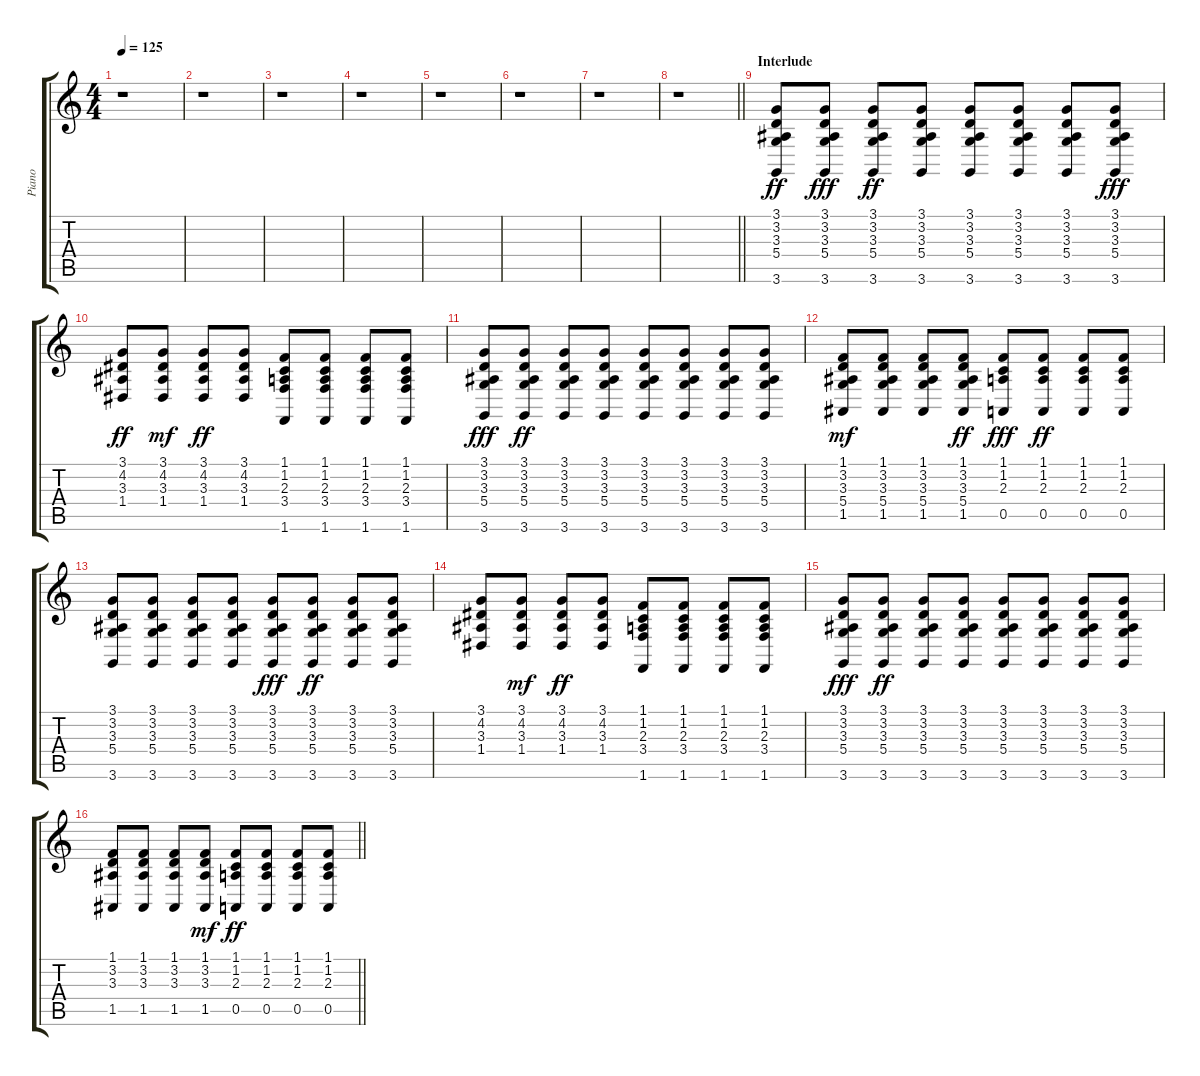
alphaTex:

\track ("Piano" "Piano") {instrument acousticgrandpiano}
\staff {score tabs}
\tuning (E4 B3 G3 D3 A2 E2) {hide}
\ts (4 4)
\tempo 125
\clef g2
\ks c
r.1{dy f} |
r.1 |
r.1 |
r.1 |
r.1 |
r.1 |
r.1 |
\barLineRight lightlight
r.1 |
\section ("" "Interlude")
(3.1 3.2 3.3 5.4 3.6).8{dy ff} (3.1 3.2 3.3 5.4 3.6).8{dy fff} (3.1 3.2 3.3 5.4 3.6).8{dy ff} (3.1 3.2 3.3 5.4 3.6).8 (3.1 3.2 3.3 5.4 3.6).8 (3.1 3.2 3.3 5.4 3.6).8 (3.1 3.2 3.3 5.4 3.6).8 (3.1 3.2 3.3 5.4 3.6).8{dy fff} |
(3.1 4.2 3.3 1.4).8{dy ff} (3.1 4.2 3.3 1.4).8{dy mf} (3.1 4.2 3.3 1.4).8{dy ff} (3.1 4.2 3.3 1.4).8 (1.1 1.2 2.3 3.4 1.6).8 (1.1 1.2 2.3 3.4 1.6).8 (1.1 1.2 2.3 3.4 1.6).8 (1.1 1.2 2.3 3.4 1.6).8 |
(3.1 3.2 3.3 5.4 3.6).8{dy fff} (3.1 3.2 3.3 5.4 3.6).8{dy ff} (3.1 3.2 3.3 5.4 3.6).8 (3.1 3.2 3.3 5.4 3.6).8 (3.1 3.2 3.3 5.4 3.6).8 (3.1 3.2 3.3 5.4 3.6).8 (3.1 3.2 3.3 5.4 3.6).8 (3.1 3.2 3.3 5.4 3.6).8 |
(1.1 3.2 3.3 5.4 1.5).8{dy mf} (1.1 3.2 3.3 5.4 1.5).8 (1.1 3.2 3.3 5.4 1.5).8 (1.1 3.2 3.3 5.4 1.5).8{dy ff} (1.1 1.2 2.3 0.5).8{dy fff} (1.1 1.2 2.3 0.5).8{dy ff} (1.1 1.2 2.3 0.5).8 (1.1 1.2 2.3 0.5).8 |
(3.1 3.2 3.3 5.4 3.6).8 (3.1 3.2 3.3 5.4 3.6).8 (3.1 3.2 3.3 5.4 3.6).8 (3.1 3.2 3.3 5.4 3.6).8 (3.1 3.2 3.3 5.4 3.6).8{dy fff} (3.1 3.2 3.3 5.4 3.6).8{dy ff} (3.1 3.2 3.3 5.4 3.6).8 (3.1 3.2 3.3 5.4 3.6).8 |
(3.1 4.2 3.3 1.4).8 (3.1 4.2 3.3 1.4).8{dy mf} (3.1 4.2 3.3 1.4).8{dy ff} (3.1 4.2 3.3 1.4).8 (1.1 1.2 2.3 3.4 1.6).8 (1.1 1.2 2.3 3.4 1.6).8 (1.1 1.2 2.3 3.4 1.6).8 (1.1 1.2 2.3 3.4 1.6).8 |
(3.1 3.2 3.3 5.4 3.6).8{dy fff} (3.1 3.2 3.3 5.4 3.6).8{dy ff} (3.1 3.2 3.3 5.4 3.6).8 (3.1 3.2 3.3 5.4 3.6).8 (3.1 3.2 3.3 5.4 3.6).8 (3.1 3.2 3.3 5.4 3.6).8 (3.1 3.2 3.3 5.4 3.6).8 (3.1 3.2 3.3 5.4 3.6).8 |
\barLineRight lightlight
(1.1 3.2 3.3 1.5).8 (1.1 3.2 3.3 1.5).8 (1.1 3.2 3.3 1.5).8 (1.1 3.2 3.3 1.5).8{dy mf} (1.1 1.2 2.3 0.5).8{dy ff} (1.1 1.2 2.3 0.5).8 (1.1 1.2 2.3 0.5).8 (1.1 1.2 2.3 0.5).8
